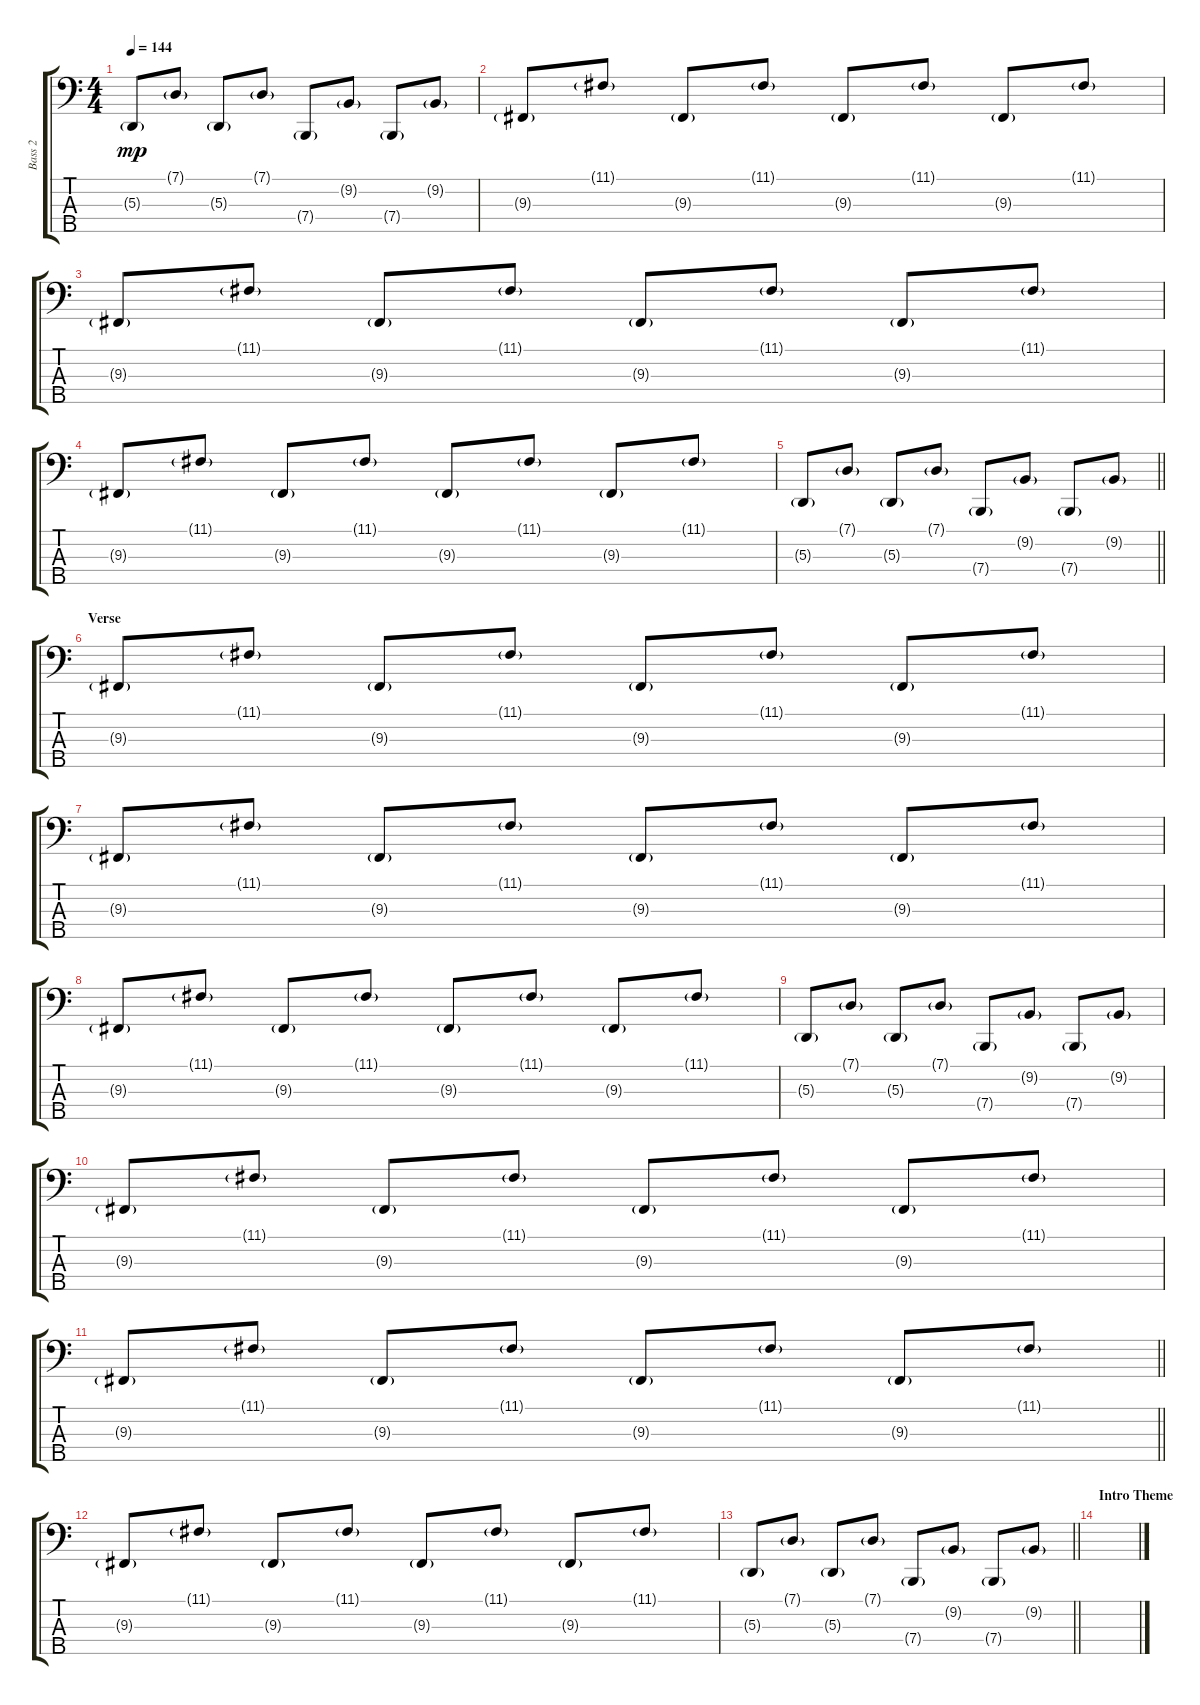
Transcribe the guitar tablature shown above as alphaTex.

\track ("Bass 2" "Bass 2") {instrument lead2sawtooth}
\staff {score tabs}
\tuning (G2 D2 A1 E1 B0) {hide}
\ts (4 4)
\tempo 144
\clef f4
\ks c
5.3{g}.8{dy mp} 7.1{g}.8 5.3{g}.8 7.1{g}.8 7.4{g}.8 9.2{g}.8 7.4{g}.8 9.2{g}.8 |
9.3{g}.8 11.1{g}.8 9.3{g}.8 11.1{g}.8 9.3{g}.8 11.1{g}.8 9.3{g}.8 11.1{g}.8 |
9.3{g}.8 11.1{g}.8 9.3{g}.8 11.1{g}.8 9.3{g}.8 11.1{g}.8 9.3{g}.8 11.1{g}.8 |
9.3{g}.8 11.1{g}.8 9.3{g}.8 11.1{g}.8 9.3{g}.8 11.1{g}.8 9.3{g}.8 11.1{g}.8 |
\barLineRight lightlight
5.3{g}.8 7.1{g}.8 5.3{g}.8 7.1{g}.8 7.4{g}.8 9.2{g}.8 7.4{g}.8 9.2{g}.8 |
\section ("" "Verse")
9.3{g}.8 11.1{g}.8 9.3{g}.8 11.1{g}.8 9.3{g}.8 11.1{g}.8 9.3{g}.8 11.1{g}.8 |
9.3{g}.8 11.1{g}.8 9.3{g}.8 11.1{g}.8 9.3{g}.8 11.1{g}.8 9.3{g}.8 11.1{g}.8 |
9.3{g}.8 11.1{g}.8 9.3{g}.8 11.1{g}.8 9.3{g}.8 11.1{g}.8 9.3{g}.8 11.1{g}.8 |
5.3{g}.8 7.1{g}.8 5.3{g}.8 7.1{g}.8 7.4{g}.8 9.2{g}.8 7.4{g}.8 9.2{g}.8 |
9.3{g}.8 11.1{g}.8 9.3{g}.8 11.1{g}.8 9.3{g}.8 11.1{g}.8 9.3{g}.8 11.1{g}.8 |
\barLineRight lightlight
9.3{g}.8 11.1{g}.8 9.3{g}.8 11.1{g}.8 9.3{g}.8 11.1{g}.8 9.3{g}.8 11.1{g}.8 |
9.3{g}.8 11.1{g}.8 9.3{g}.8 11.1{g}.8 9.3{g}.8 11.1{g}.8 9.3{g}.8 11.1{g}.8 |
\barLineRight lightlight
5.3{g}.8 7.1{g}.8 5.3{g}.8 7.1{g}.8 7.4{g}.8 9.2{g}.8 7.4{g}.8 9.2{g}.8 |
\section ("" "Intro Theme")
